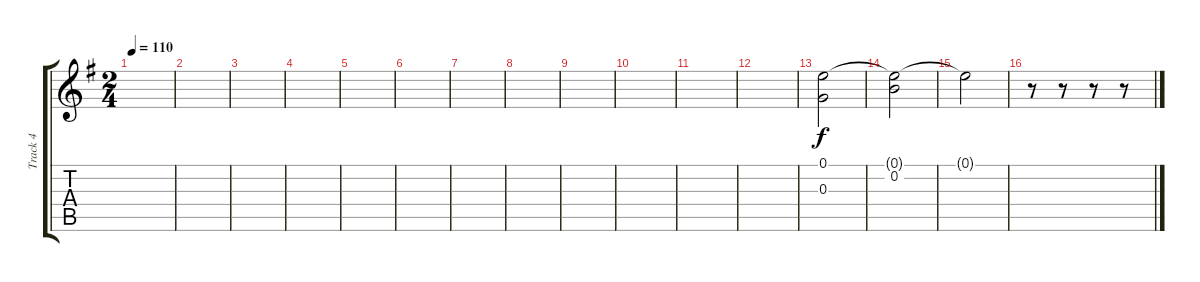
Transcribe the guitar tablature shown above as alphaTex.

\track ("Track 4" "Track 4") {instrument acousticguitarnylon}
\staff {score tabs}
\tuning (E4 B3 G3 D3 A2 E2) {hide}
\ts (2 4)
\tempo 110
\clef g2
\ks g
|
|
|
|
|
|
|
|
|
|
|
|
(0.1 0.3).2 |
(0.1{t} 0.2).2 |
0.1{t}.2 |
r.8 r.8 r.8 r.8
